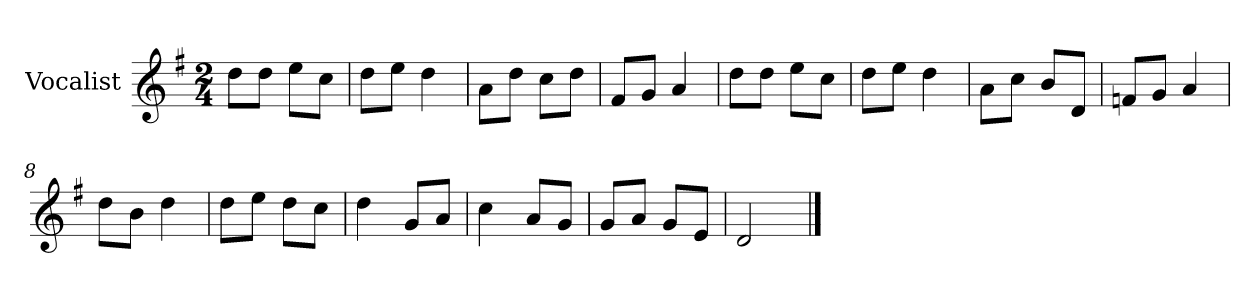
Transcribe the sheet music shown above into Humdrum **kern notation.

**kern
*part1
*staff1
*I"Vocalist
*k[f#]
*G:
*M2/4
=
8ddL
8ddJ
8eeL
8ccJ
=1
8ddL
8eeJ
4dd
=2
8aL
8ddJ
8ccL
8ddJ
=3
8f#L
8gJ
4a
=4
8ddL
8ddJ
8eeL
8ccJ
=5
8ddL
8eeJ
4dd
=6
8aL
8ccJ
8bL
8dJ
=7
8fnL
8gJ
4a
=8
8ddL
8bJ
4dd
=9
8ddL
8eeJ
8ddL
8ccJ
=10
4dd
8gL
8aJ
=11
4cc
8aL
8gJ
=12
8gL
8aJ
8gL
8eJ
=13
2d
==
*-
